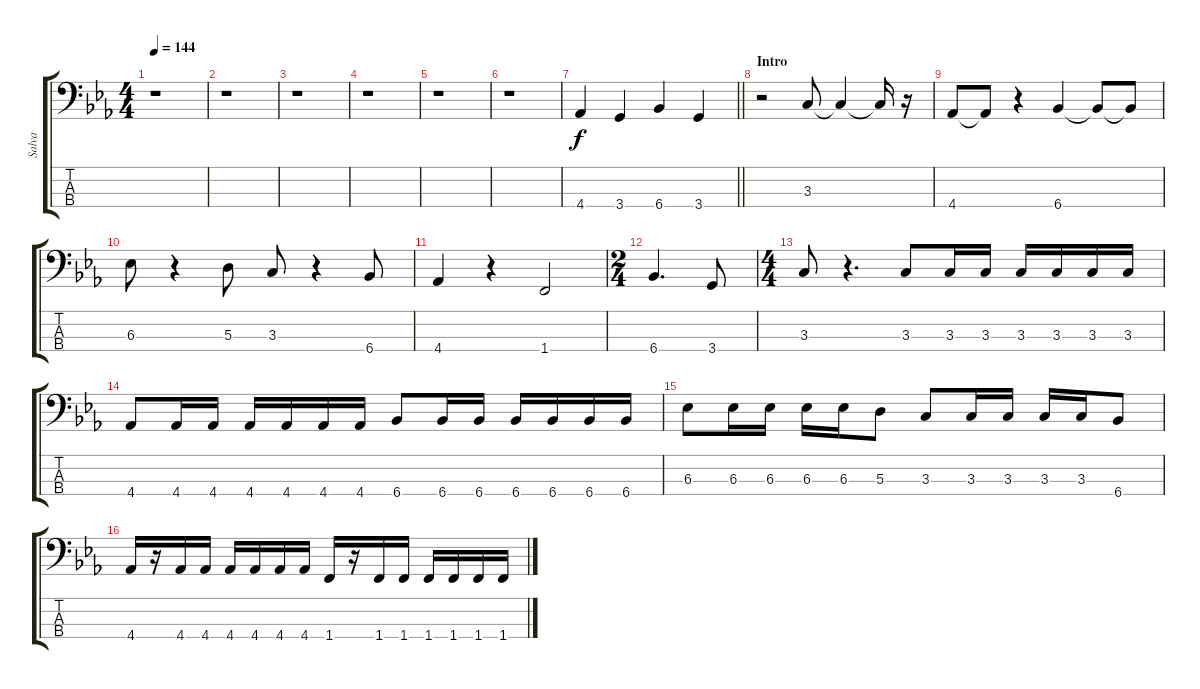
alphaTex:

\track ("Salva" "Salva") {instrument electricbassfinger}
\staff {score tabs}
\tuning (G2 D2 A1 E1) {hide}
\ts (4 4)
\tempo 144
\clef f4
\ks eb
r.1{dy f instrument electricbassfinger} |
r.1 |
r.1 |
r.1 |
r.1 |
r.1 |
\barLineRight lightlight
4.4.4 3.4.4 6.4.4 3.4.4 |
\section ("" "Intro")
r.2 3.3.8 3.3{t}.4 3.3{t}.16 r.16 |
4.4.8 4.4{t}.8 r.4 6.4.4 6.4{t}.8 6.4{t}.8 |
6.3.8 r.4 5.3.8 3.3.8 r.4 6.4.8 |
4.4.4 r.4 1.4.2 |
\ts (2 4)
6.4.4{d} 3.4.8 |
\ts (4 4)
3.3.8 r.4{d} 3.3.8 3.3.16 3.3.16 3.3.16 3.3.16 3.3.16 3.3.16 |
4.4.8 4.4.16 4.4.16 4.4.16 4.4.16 4.4.16 4.4.16 6.4.8 6.4.16 6.4.16 6.4.16 6.4.16 6.4.16 6.4.16 |
6.3.8 6.3.16 6.3.16 6.3.16 6.3.16 5.3.8 3.3.8 3.3.16 3.3.16 3.3.16 3.3.16 6.4.8 |
4.4.16 r.16 4.4.16 4.4.16 4.4.16 4.4.16 4.4.16 4.4.16 1.4.16 r.16 1.4.16 1.4.16 1.4.16 1.4.16 1.4.16 1.4.16
